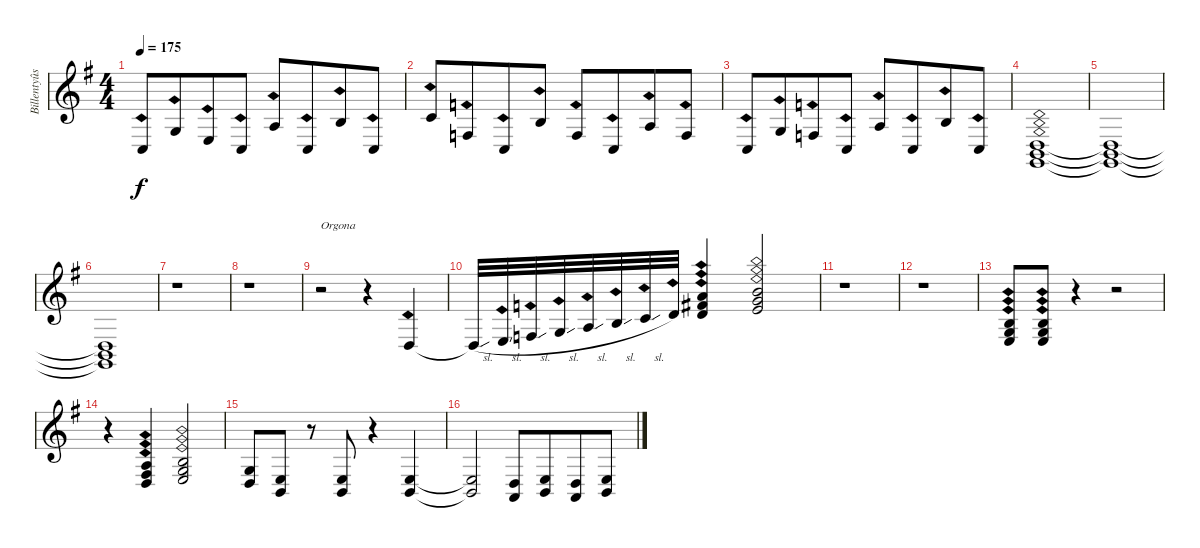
\track ("Billentyûs 1 (Jon Lord)" "Billentyûs") {instrument electricgrandpiano}
\staff {score}
\tuning (E4 B3 G3 D3 A2 E2 B1) {hide}
\ts (4 4)
\tempo 175
\clef g2
\ks g
3.5{ph 12}.8{dy f} 0.3{ph 12}.8{beam merge} 2.4{ph 12}.8 3.5{ph 12}.8 2.3{ph 12}.8 3.5{ph 12}.8{beam merge} 0.2{ph 12}.8 3.5{ph 12}.8 |
1.2{ph 12}.8 3.4{ph 12}.8{beam merge} 3.5{ph 12}.8 0.2{ph 12}.8 3.4{ph 12}.8 3.5{ph 12}.8{beam merge} 2.3{ph 12}.8 3.4{ph 12}.8 |
3.5{ph 12}.8 0.3{ph 12}.8{beam merge} 3.4{ph 12}.8 3.5{ph 12}.8 2.3{ph 12}.8 3.5{ph 12}.8{beam merge} 0.2{ph 12}.8 3.5{ph 12}.8 |
(0.4{ph 12} 2.5{ph 12} 3.6{ph 12}).1 |
(0.4{t} 2.5{t} 3.6{t}).1 |
(0.4{t} 2.5{t} 3.6{t}).1 |
r.1 |
r.1 |
r.2{txt "Orgona" volume 11 instrument percussiveorgan} r.4 0.4{ph 12}.4 |
0.4{sl t}.32 2.4{ph 12 sl}.32 3.4{ph 12 sl}.32 5.4{ph 12 sl}.32 7.4{ph 12 sl}.32 9.4{ph 12 sl}.32 10.4{ph 12 sl}.32 12.4{ph 12}.32 (10.2{ph 12} 11.3{ph 12} 12.4{ph 12}).4 (7.1{ph 12} 8.2{ph 12} 9.3{ph 12}).2 |
r.1 |
r.1 |
(0.2{ph 12} 0.3{ph 12} 2.4{ph 12}).8 (0.2{ph 12} 0.3{ph 12} 2.4{ph 12}).8 r.4 r.2 |
r.4 (2.3{ph 12} 4.4{ph 12} 5.5{ph 12}).4 (0.2{ph 12} 0.3{ph 12} 2.4{ph 12}).2 |
(0.3 0.4).8{volume 8 instrument clavinet} (2.4 2.5).8 r.8 (2.4 2.5).8 r.4 (2.4 2.5).4 |
(2.4{t} 2.5{t}).2 (0.4 0.5).8 (2.4 2.5).8{beam merge} (0.4 0.5).8 (2.4 2.5).8
